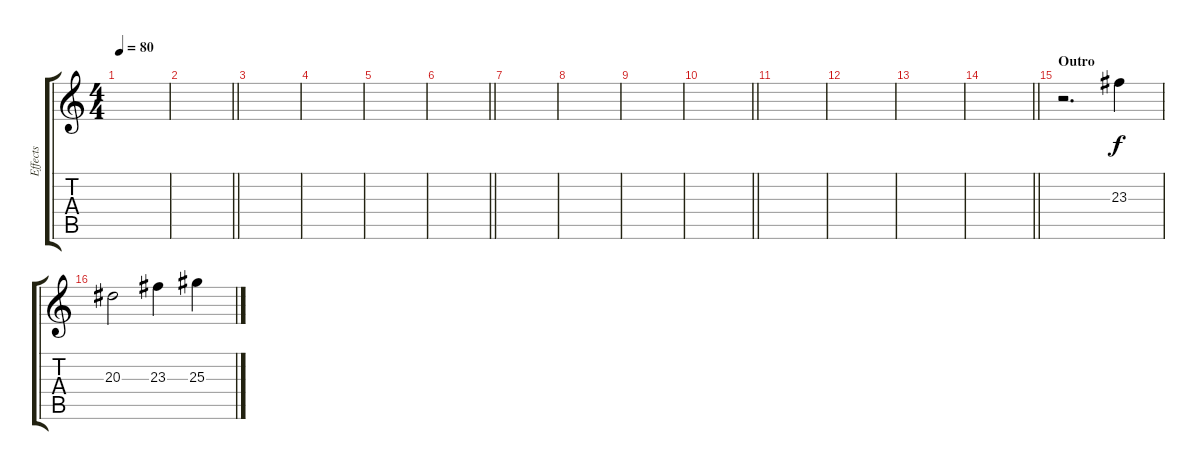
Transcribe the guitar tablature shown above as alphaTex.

\track ("Effects" "Effects") {instrument glockenspiel}
\staff {score tabs}
\tuning (E4 B3 G3 D3 A2 E2) {hide}
\ts (4 4)
\tempo 80
\clef g2
\ks c
|
\barLineRight lightlight
|
|
|
|
\barLineRight lightlight
|
\section ("" "")
|
|
|
\barLineRight lightlight
|
|
|
|
\barLineRight lightlight
|
\section ("" "Outro")
r.2{d} 23.3.4 |
20.3.2 23.3.4 25.3.4
